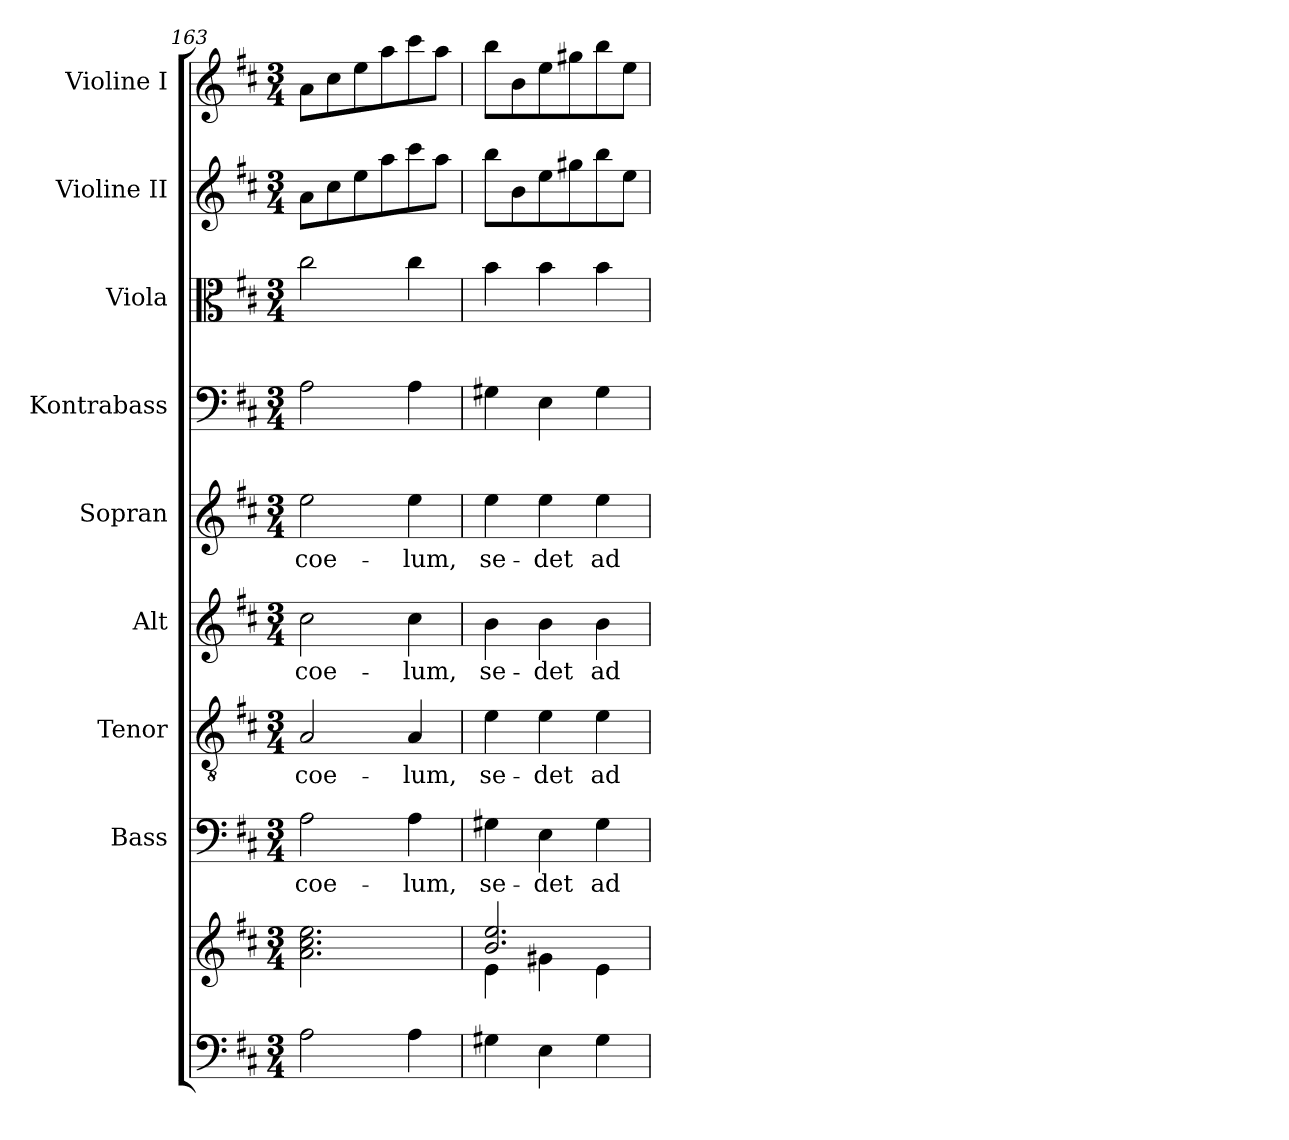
**kern	**kern	**kern	**text	**kern	**text	**kern	**text	**kern	**text	**kern	**kern	**kern	**kern
*part9	*part9	*part8	*part8	*part7	*part7	*part6	*part6	*part5	*part5	*part4	*part3	*part2	*part1
*staff10	*staff9	*staff8	*staff8	*staff7	*staff7	*staff6	*staff6	*staff5	*staff5	*staff4	*staff3	*staff2	*staff1
*	*	*I"Bass	*	*I"Tenor	*	*I"Alt	*	*I"Sopran	*	*I"Kontrabass	*I"Viola	*I"Violine II	*I"Violine I
*	*	*I'B.	*	*I'T.	*	*I'A.	*	*I'S.	*	*I'Kb.	*I'Vla.	*I'Vl. II	*I'Vl. I
*clefF4	*clefG2	*clefF4	*	*clefGv2	*	*clefG2	*	*clefG2	*	*clefF4	*clefC3	*clefG2	*clefG2
*	*	*	*	*	*	*	*	*	*	*ITrd7c12	*	*	*
*k[f#c#]	*k[f#c#]	*k[f#c#]	*	*k[f#c#]	*	*k[f#c#]	*	*k[f#c#]	*	*k[f#c#]	*k[f#c#]	*k[f#c#]	*k[f#c#]
*D:	*D:	*D:	*	*D:	*	*D:	*	*D:	*	*D:	*D:	*D:	*D:
*M3/4	*M3/4	*M3/4	*	*M3/4	*	*M3/4	*	*M3/4	*	*M3/4	*M3/4	*M3/4	*M3/4
=163	=163	=163	=163	=163	=163	=163	=163	=163	=163	=163	=163	=163	=163
!	!	!	!LO:LY:b	!	!LO:LY:b	!	!LO:LY:b	!	!LO:LY:b	!	!	!	!
2A\	2.a\ 2.cc#\ 2.ee\	2A\	coe-	2A/	coe-	2cc#\	coe-	2ee\	coe-	2AA\	2cc#\	8a\L	8a\L
.	.	.	.	.	.	.	.	.	.	.	.	8cc#\	8cc#\
.	.	.	.	.	.	.	.	.	.	.	.	8ee\	8ee\
.	.	.	.	.	.	.	.	.	.	.	.	8aa\	8aa\
!	!	!	!LO:LY:b	!	!LO:LY:b	!	!LO:LY:b	!	!LO:LY:b	!	!	!	!
4A\	.	4A\	-lum,	4A/	-lum,	4cc#\	-lum,	4ee\	-lum,	4AA\	4cc#\	8ccc#\	8ccc#\
.	.	.	.	.	.	.	.	.	.	.	.	8aa\J	8aa\J
=164	=164	=164	=164	=164	=164	=164	=164	=164	=164	=164	=164	=164	=164
*	*^	*	*	*	*	*	*	*	*	*	*	*	*
!	!	!	!	!LO:LY:b	!	!LO:LY:b	!	!LO:LY:b	!	!LO:LY:b	!	!	!	!
4G#X\	2.b/ 2.ee/	4e\	4G#X\	se-	4e\	se-	4b\	se-	4ee\	se-	4GG#X\	4b\	8bb\L	8bb\L
.	.	.	.	.	.	.	.	.	.	.	.	.	8b\	8b\
!	!	!	!	!LO:LY:b	!	!LO:LY:b	!	!LO:LY:b	!	!LO:LY:b	!	!	!	!
4E\	.	4g#X\	4E\	-det	4e\	-det	4b\	-det	4ee\	-det	4EE\	4b\	8ee\	8ee\
.	.	.	.	.	.	.	.	.	.	.	.	.	8gg#X\	8gg#X\
!	!	!	!	!LO:LY:b	!	!LO:LY:b	!	!LO:LY:b	!	!LO:LY:b	!	!	!	!
4G#\	.	4e\	4G#\	ad	4e\	ad	4b\	ad	4ee\	ad	4GG#\	4b\	8bb\	8bb\
.	.	.	.	.	.	.	.	.	.	.	.	.	8ee\J	8ee\J
*	*v	*v	*	*	*	*	*	*	*	*	*	*	*	*
=	=	=	=	=	=	=	=	=	=	=	=	=	=
*-	*-	*-	*-	*-	*-	*-	*-	*-	*-	*-	*-	*-	*-
